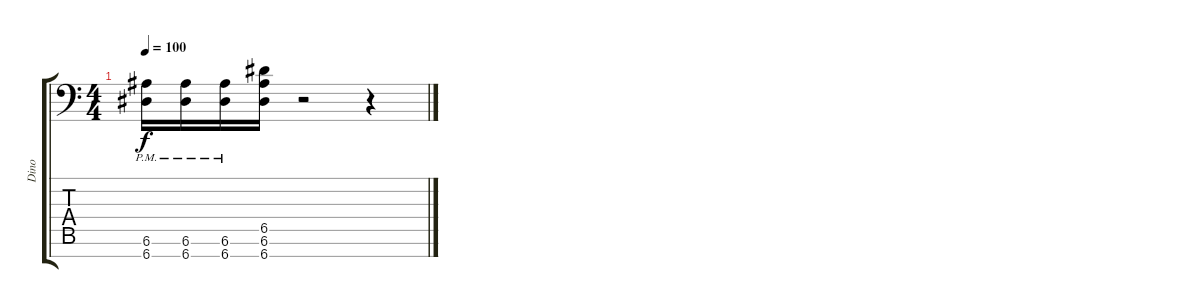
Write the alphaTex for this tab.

\track ("Dino" "Dino") {instrument overdrivenguitar}
\staff {score tabs}
\tuning (E4 B3 G3 D3 A2 E2 A1) {hide}
\ts (4 4)
\tempo 100
\clef f4
\ks c
(6.6{pm} 6.7{pm}).16{dy f} (6.6{pm} 6.7{pm}).16 (6.6{pm} 6.7{pm}).16 (6.5 6.6 6.7).16 r.2 r.4
